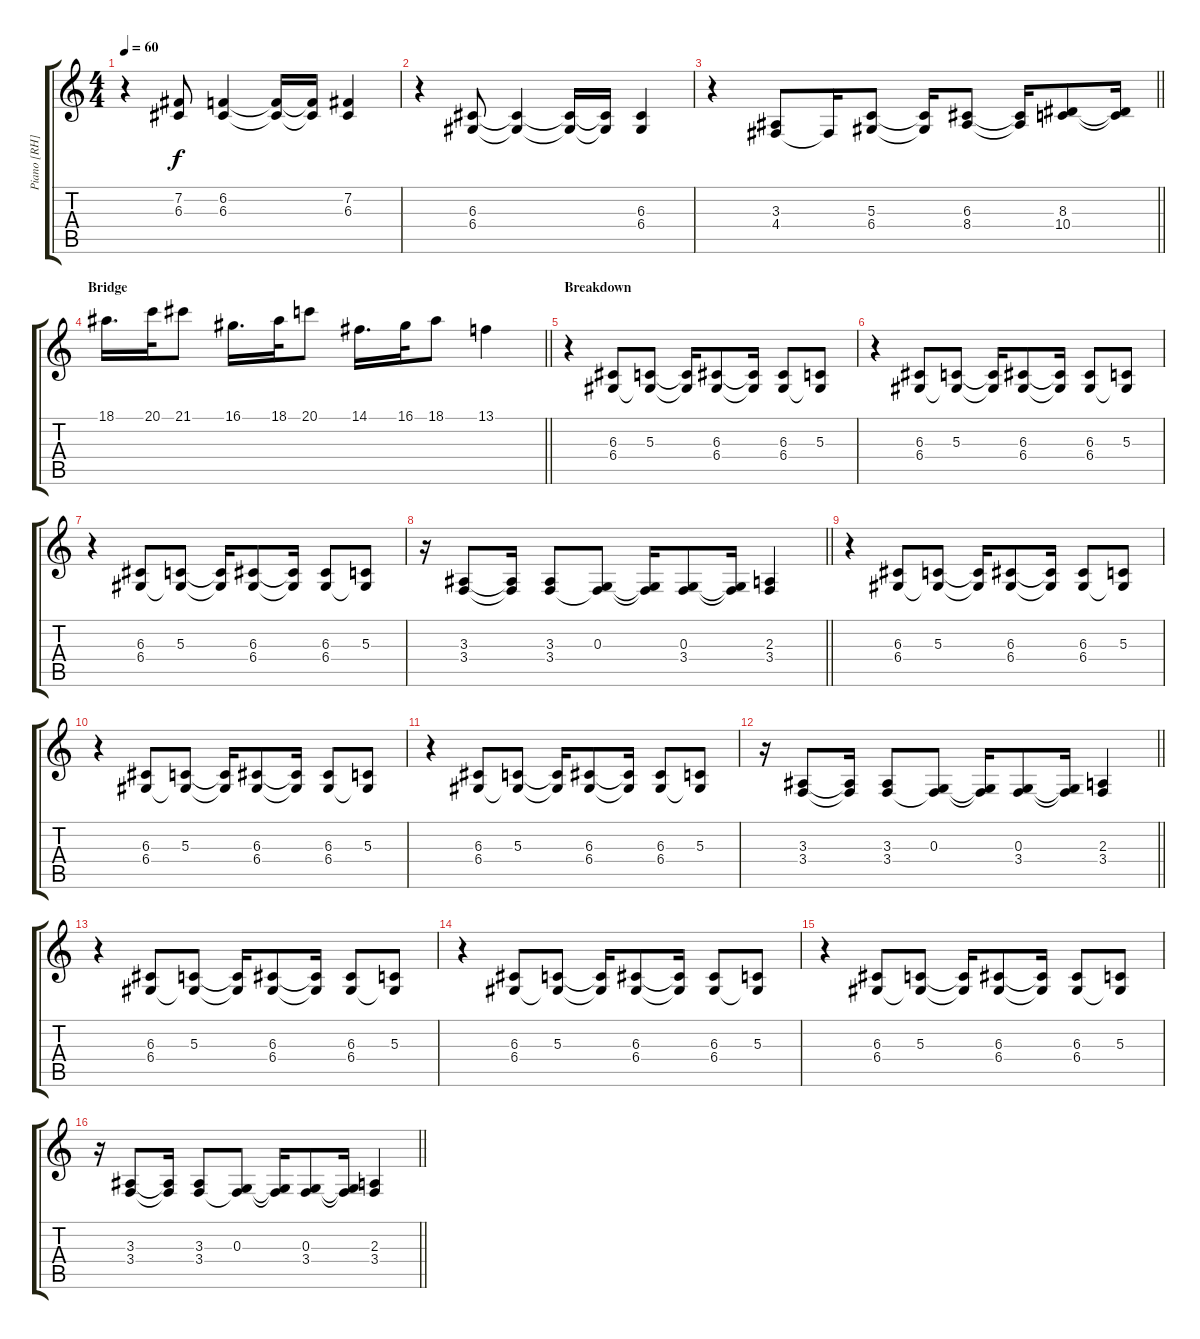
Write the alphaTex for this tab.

\track ("Piano [RH]" "Piano [RH]") {instrument brightacousticpiano}
\staff {score tabs}
\tuning (E4 B3 G3 D3 A2 E2) {hide}
\ts (4 4)
\tempo 60
\clef g2
\ks c
r.4{dy f} (7.2 6.3).8 (6.2 6.3).4 (6.2{t} 6.3{t}).16 (6.2{t} 6.3{t}).16 (7.2 6.3).4 |
r.4 (6.3 6.4).8 (6.3{t} 6.4{t}).4 (6.3{t} 6.4{t}).16 (6.3{t} 6.4{t}).16 (6.3 6.4).4 |
\barLineRight lightlight
r.4 (3.3 4.4).8 4.4{t}.16 (5.3 6.4).8 (5.3{t} 6.4{t}).16 (6.3 8.4).8 (6.3{t} 8.4{t}).16 (8.3 10.4).8 (8.3{t} 10.4{t}).16 |
\section ("" "Bridge")
\barLineRight lightlight
18.1.16{d} 20.1.32 21.1.8 16.1.16{d} 18.1.32 20.1.8 14.1.16{d} 16.1.32 18.1.8 13.1.4 |
\section ("" "Breakdown")
r.4 (6.3 6.4).8 (5.3 6.4{t}).8 (5.3{t} 6.4{t}).16 (6.3 6.4).8 (6.3{t} 6.4{t}).16 (6.3 6.4).8 (5.3 6.4{t}).8 |
r.4 (6.3 6.4).8 (5.3 6.4{t}).8 (5.3{t} 6.4{t}).16 (6.3 6.4).8 (6.3{t} 6.4{t}).16 (6.3 6.4).8 (5.3 6.4{t}).8 |
r.4 (6.3 6.4).8 (5.3 6.4{t}).8 (5.3{t} 6.4{t}).16 (6.3 6.4).8 (6.3{t} 6.4{t}).16 (6.3 6.4).8 (5.3 6.4{t}).8 |
\barLineRight lightlight
r.16 (3.3 3.4).8 (3.3{t} 3.4{t}).16 (3.3 3.4).8 (0.3 3.4{t}).8 (0.3{t} 3.4{t}).16 (0.3 3.4).8 (0.3{t} 3.4{t}).16 (2.3 3.4).4 |
r.4 (6.3 6.4).8 (5.3 6.4{t}).8 (5.3{t} 6.4{t}).16 (6.3 6.4).8 (6.3{t} 6.4{t}).16 (6.3 6.4).8 (5.3 6.4{t}).8 |
r.4 (6.3 6.4).8 (5.3 6.4{t}).8 (5.3{t} 6.4{t}).16 (6.3 6.4).8 (6.3{t} 6.4{t}).16 (6.3 6.4).8 (5.3 6.4{t}).8 |
r.4 (6.3 6.4).8 (5.3 6.4{t}).8 (5.3{t} 6.4{t}).16 (6.3 6.4).8 (6.3{t} 6.4{t}).16 (6.3 6.4).8 (5.3 6.4{t}).8 |
\barLineRight lightlight
r.16 (3.3 3.4).8 (3.3{t} 3.4{t}).16 (3.3 3.4).8 (0.3 3.4{t}).8 (0.3{t} 3.4{t}).16 (0.3 3.4).8 (0.3{t} 3.4{t}).16 (2.3 3.4).4 |
r.4 (6.3 6.4).8 (5.3 6.4{t}).8 (5.3{t} 6.4{t}).16 (6.3 6.4).8 (6.3{t} 6.4{t}).16 (6.3 6.4).8 (5.3 6.4{t}).8 |
r.4 (6.3 6.4).8 (5.3 6.4{t}).8 (5.3{t} 6.4{t}).16 (6.3 6.4).8 (6.3{t} 6.4{t}).16 (6.3 6.4).8 (5.3 6.4{t}).8 |
r.4 (6.3 6.4).8 (5.3 6.4{t}).8 (5.3{t} 6.4{t}).16 (6.3 6.4).8 (6.3{t} 6.4{t}).16 (6.3 6.4).8 (5.3 6.4{t}).8 |
\barLineRight lightlight
r.16 (3.3 3.4).8 (3.3{t} 3.4{t}).16 (3.3 3.4).8 (0.3 3.4{t}).8 (0.3{t} 3.4{t}).16 (0.3 3.4).8 (0.3{t} 3.4{t}).16 (2.3 3.4).4
